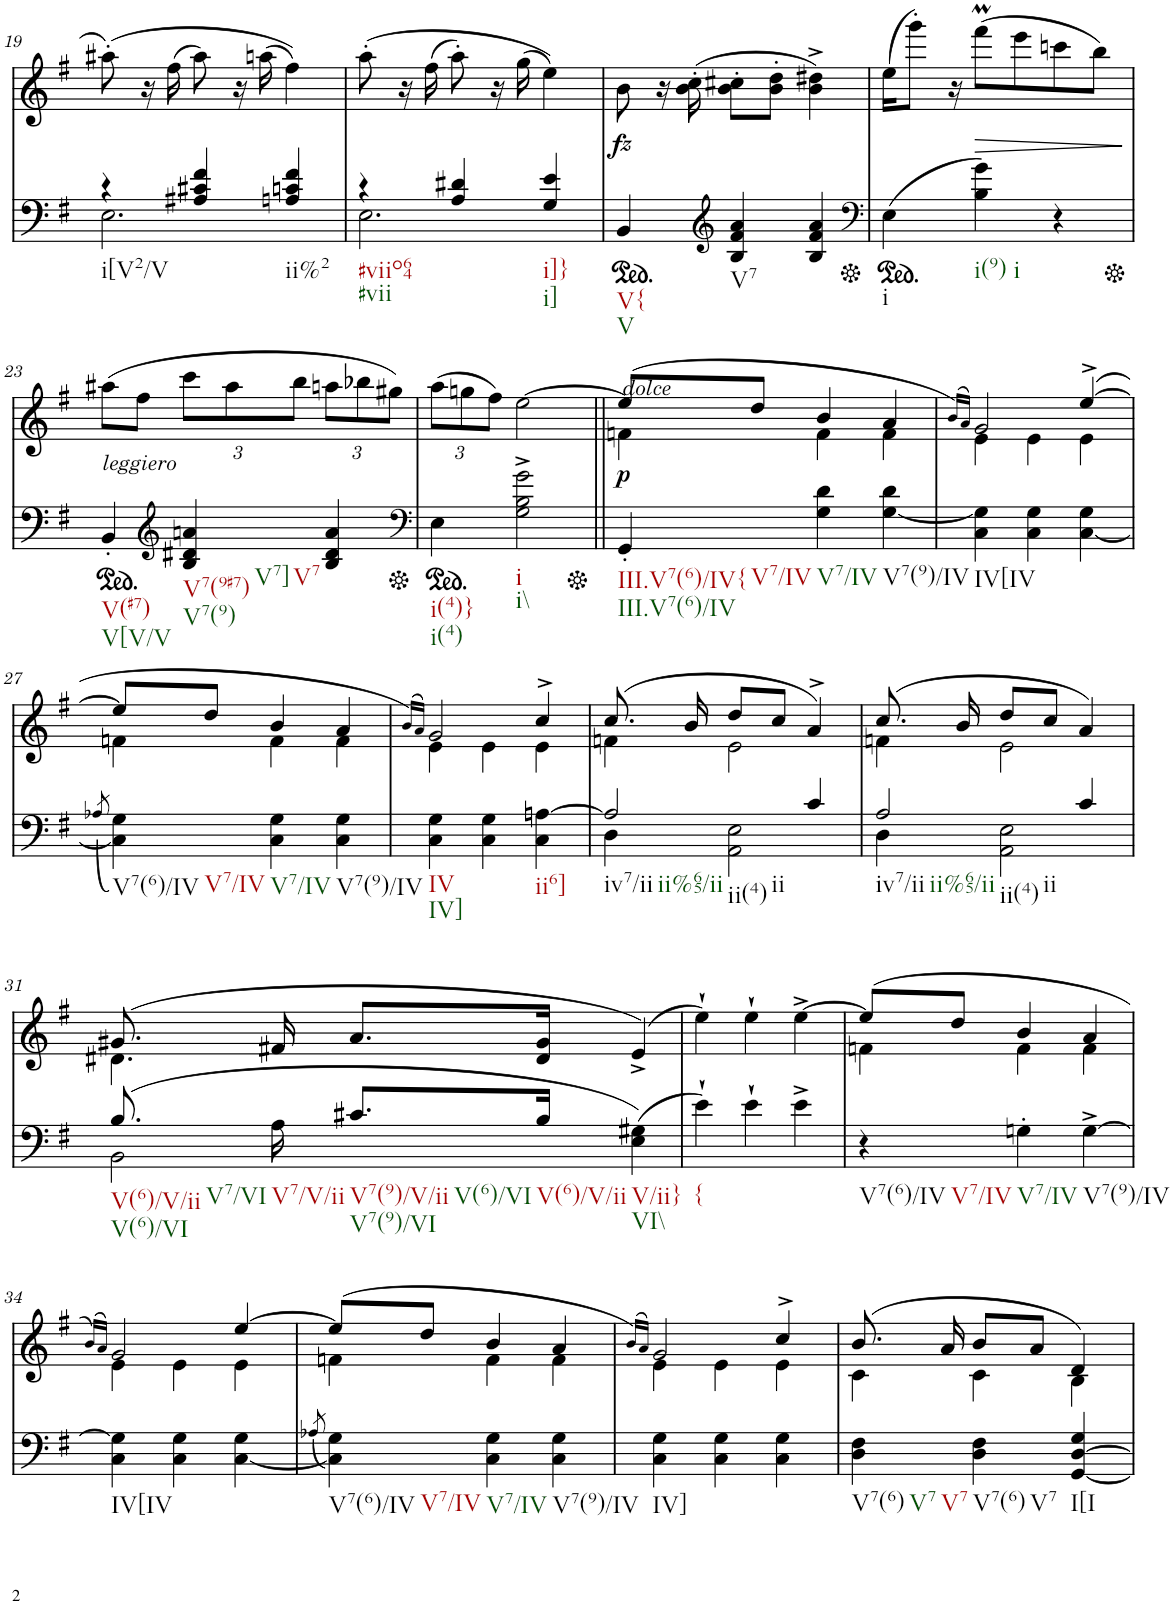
**kern	**kern	**dynam
*part2	*part1	*part1
*staff2	*staff1	*staff1
*I"Piano	*I"Piano	*
*I'Pno	*I'Pno	*
!!LO:PB:g=z
*clefF4	*clefG2	*
*k[f#]	*k[f#]	*
*e:	*e:	*
*M3/4	*M3/4	*
=19	=19	=19
*^	*	*
!LO:TX:b:t=i[V2/V	!	!	!
4r	2.E\	(8aa#X'\	.
.	.	16r	.
.	.	(16ff#\	.
4A#X/ 4c#X/ 4f#/	.	8aa#\)	.
.	.	16r	.
.	.	(16aan\	.
!LO:TX:b:t=ii%2	!	!	!
4An/ 4cn/ 4f#/	.	4ff#\))	.
=20	=20	=20	=20
!LO:TX:b:t=#viio64	!	!	!
!LO:TX:b:t=#vii	!	!	!
4r	2.E\	(8aa'\	.
.	.	16r	.
.	.	(16ff#\	.
4A/ 4d#X/	.	8aa'\)	.
.	.	16r	.
.	.	(16gg\	.
!LO:TX:b:t=i]}	!	!	!
!LO:TX:b:t=i]	!	!	!
4G/ 4e/	.	4ee\))	.
*v	*v	*	*
=21	=21	=21
*ped	*	*
!LO:TX:b:t=V{	!	!
!LO:TX:b:t=V	!	!
!	!	!LO:DY:b
4BB/	8b\	fz
.	16r	.
.	(16b\' 16cc\'	.
*clefG2	*	*
!LO:TX:b:t=V7	!	!
4B/ 4f#/ 4a/	8b\' 8cc#X\'L	.
.	8b\' 8dd\'J	.
4B/ 4f#/ 4a/	4b\^ 4dd#X\^)	.
=22	=22	=22
*clefF4	*	*
*Xped	*	*
*ped	*	*
!LO:TX:b:t=i	!	!
(4E\	(16ee\KL	.
.	8ggg'\J)	.
.	16r	.
!LO:TX:b:t=i(9)	!	!
!LO:TX:b:t=i	!	!
!	!	!LO:HP:b
4B\ 4g\)	(8fff#m\L	>
.	8eee\	.
4r	8cccn\	.
.	8bb\J)	.
.	.	]
!!LO:LB:g=z
=23	=23	=23
*Xped	*	*
*ped	*	*
!	!LO:TX:b:i:t=leggiero	!
!LO:TX:b:t=V(#7)	!	!
!LO:TX:b:t=V[V/V	!	!
4BB'/	(8aa#X\L	.
.	8ff#\J	.
*clefG2	*	*
*	*Xbrackettup	*
!LO:TX:b:t=V7(9#7)	!	!
!LO:TX:b:t=V7(9)	!	!
!LO:TX:b:t=V7]	!	!
!LO:TX:b:t=V7	!	!
4B/ 4d#X/ 4an/	12ccc\L	.
.	12aa#\	.
.	12bb\J	.
4B/ 4d#/ 4a/	12aan\L	.
.	12bb-X\	.
.	12gg#X\J)	.
=24	=24	=24
*clefF4	*	*
*Xped	*	*
*ped	*	*
!LO:TX:b:t=i(4)}	!	!
!LO:TX:b:t=i(4)	!	!
4E\	(12aa\L	.
.	12ggn\	.
.	12ff#\J)	.
!LO:TX:b:t=i	!	!
!LO:TX:b:t=i\\	!	!
2G\^ 2B\^ 2g\^	[2ee\	.
=25||	=25||	=25||
*Xped	*	*
*	*^	*
!	!LO:TX:b:i:t=dolce	!	!
!LO:TX:b:t=III.V7(6)/IV{	!	!	!
!LO:TX:b:t=III.V7(6)/IV	!	!	!
!LO:TX:b:t=V7/IV	!	!	!
!	!	!	!LO:DY:b
4GG'/	(8ee/L]	4fn\	p
.	8dd/J	.	.
!LO:TX:b:t=V7/IV	!	!	!
4G\ 4d\	4b/	4f\	.
!LO:TX:b:t=V7(9)/IV	!	!	!
[4G\ 4d\	4a/	4f\	.
=26	=26	=26	=26
.	(16qb/LL)	.	.
.	16qa/JJ)	.	.
!LO:TX:b:t=IV[IV	!	!	!
4C\ 4G\]	2g/	4e\	.
4C\ 4G\	.	4e\	.
[4C\ 4G\	([4ee^/	4e\	.
!!LO:LB:g=z	!!
=27	=27	=27	=27
(8qA-X/	.	.	.
!LO:TX:b:t=V7(6)/IV	!	!	!
!LO:TX:b:t=V7/IV	!	!	!
4C\] 4G\)	8ee/L]	4fn\	.
.	8dd/J	.	.
!LO:TX:b:t=V7/IV	!	!	!
4C\ 4G\	4b/	4f\	.
!LO:TX:b:t=V7(9)/IV	!	!	!
4C\ 4G\	4a/	4f\	.
=28	=28	=28	=28
.	(16qb/LL)	.	.
.	16qa/JJ)	.	.
!LO:TX:b:t=IV	!	!	!
!LO:TX:b:t=IV]	!	!	!
4C\ 4G\	2g/	4e\	.
4C\ 4G\	.	4e\	.
!LO:TX:b:t=ii6]	!	!	!
4C\ [4An\	4cc^/	4e\	.
=29	=29	=29	=29
*^	*	*	*
!LO:TX:b:t=iv7/ii	!	!	!	!
!LO:TX:b:t=ii%65/ii	!	!	!	!
!LO:TX:b:t=ii(4)	!	!	!	!
!LO:TX:b:t=ii	!	!	!	!
2A/]	4D\	(8.cc/	4fn\	.
.	.	16b/	.	.
.	2AA\ 2E\	8dd/L	2e\	.
.	.	8cc/J	.	.
4c/	.	4a^/)	.	.
=30	=30	=30	=30	=30
!LO:TX:b:t=iv7/ii	!	!	!	!
!LO:TX:b:t=ii%65/ii	!	!	!	!
!LO:TX:b:t=ii(4)	!	!	!	!
!LO:TX:b:t=ii	!	!	!	!
2A/	4D\	(8.cc/	4fn\	.
.	.	16b/	.	.
.	2AA\ 2E\	8dd/L	2e\	.
.	.	8cc/J	.	.
4c/	.	4a/)	.	.
!!LO:LB:g=z	!!
=31	=31	=31	=31	=31
!LO:TX:b:t=V(6)/V/ii	!	!	!	!
!LO:TX:b:t=V(6)/VI	!	!	!	!
!LO:TX:b:t=V7/VI	!	!	!	!
(8.B/	2BB\	(8.g#X/	4.d#X\	.
!LO:TX:b:t=V7/V/ii	!	!	!	!
16A\	.	16f#X/	.	.
!LO:TX:b:t=V7(9)/V/ii	!	!	!	!
!LO:TX:b:t=V7(9)/VI	!	!	!	!
!LO:TX:b:t=V(6)/VI	!	!	!	!
8.c#X/L	.	8.a/L	.	.
.	.	.	4.ryy	.
!LO:TX:b:t=V(6)/V/ii	!	!	!	!
16B/Jk	.	16d#/ 16g#/Jk	.	.
!LO:TX:b:t=V/ii}	!	!	!	!
!LO:TX:b:t=VI\\	!	!	!	!
(4E\ 4G#X\)	4ryy	(4e^/)	.	.
*	*	*v	*v	*
=32	=32	=32	=32
!LO:TX:b:t={	!	!	!
*v	*v	*	*
4e`\)	4ee`\)	.
4e`\	4ee`\	.
4e^\	[4ee^\	.
=33	=33	=33
*	*^	*
!LO:TX:b:t=V7(6)/IV	!	!	!
!LO:TX:b:t=V7/IV	!	!	!
4r	(8ee/L]	4fn\	.
.	8dd/J	.	.
!LO:TX:b:t=V7/IV	!	!	!
4Gn'\	4b/	4f\	.
!LO:TX:b:t=V7(9)/IV	!	!	!
[4G^\	4a/	4f\	.
!!LO:LB:g=z	!!
=34	=34	=34	=34
.	(16qb/LL)	.	.
.	16qa/JJ)	.	.
!LO:TX:b:t=IV[IV	!	!	!
4C\ 4G\]	2g/	4e\	.
4C\ 4G\	.	4e\	.
[4C\ 4G\	[4ee/	4e\	.
=35	=35	=35	=35
(8qA-X/	.	.	.
!LO:TX:b:t=V7(6)/IV	!	!	!
!LO:TX:b:t=V7/IV	!	!	!
4C\] 4G\)	(8ee/L]	4fn\	.
.	8dd/J	.	.
!LO:TX:b:t=V7/IV	!	!	!
4C\ 4G\	4b/	4f\	.
!LO:TX:b:t=V7(9)/IV	!	!	!
4C\ 4G\	4a/	4f\	.
=36	=36	=36	=36
.	(16qb/LL)	.	.
.	16qa/JJ)	.	.
!LO:TX:b:t=IV]	!	!	!
4C\ 4G\	2g/	4e\	.
4C\ 4G\	.	4e\	.
4C\ 4G\	4cc^/	4e\	.
=37	=37	=37	=37
!LO:TX:b:t=V7(6)	!	!	!
!LO:TX:b:t=V7	!	!	!
!LO:TX:b:t=V7	!	!	!
4D\ 4F#\	(8.b/	4c\	.
.	16a/	.	.
!LO:TX:b:t=V7(6)	!	!	!
!LO:TX:b:t=V7	!	!	!
4D\ 4F#\	8b/L	4c\	.
.	8a/J	.	.
!LO:TX:b:t=I[I	!	!	!
[4GG/ [4D/ 4G/	4d/)	4B\	.
*	*v	*v	*
=	=	=
*-	*-	*-
